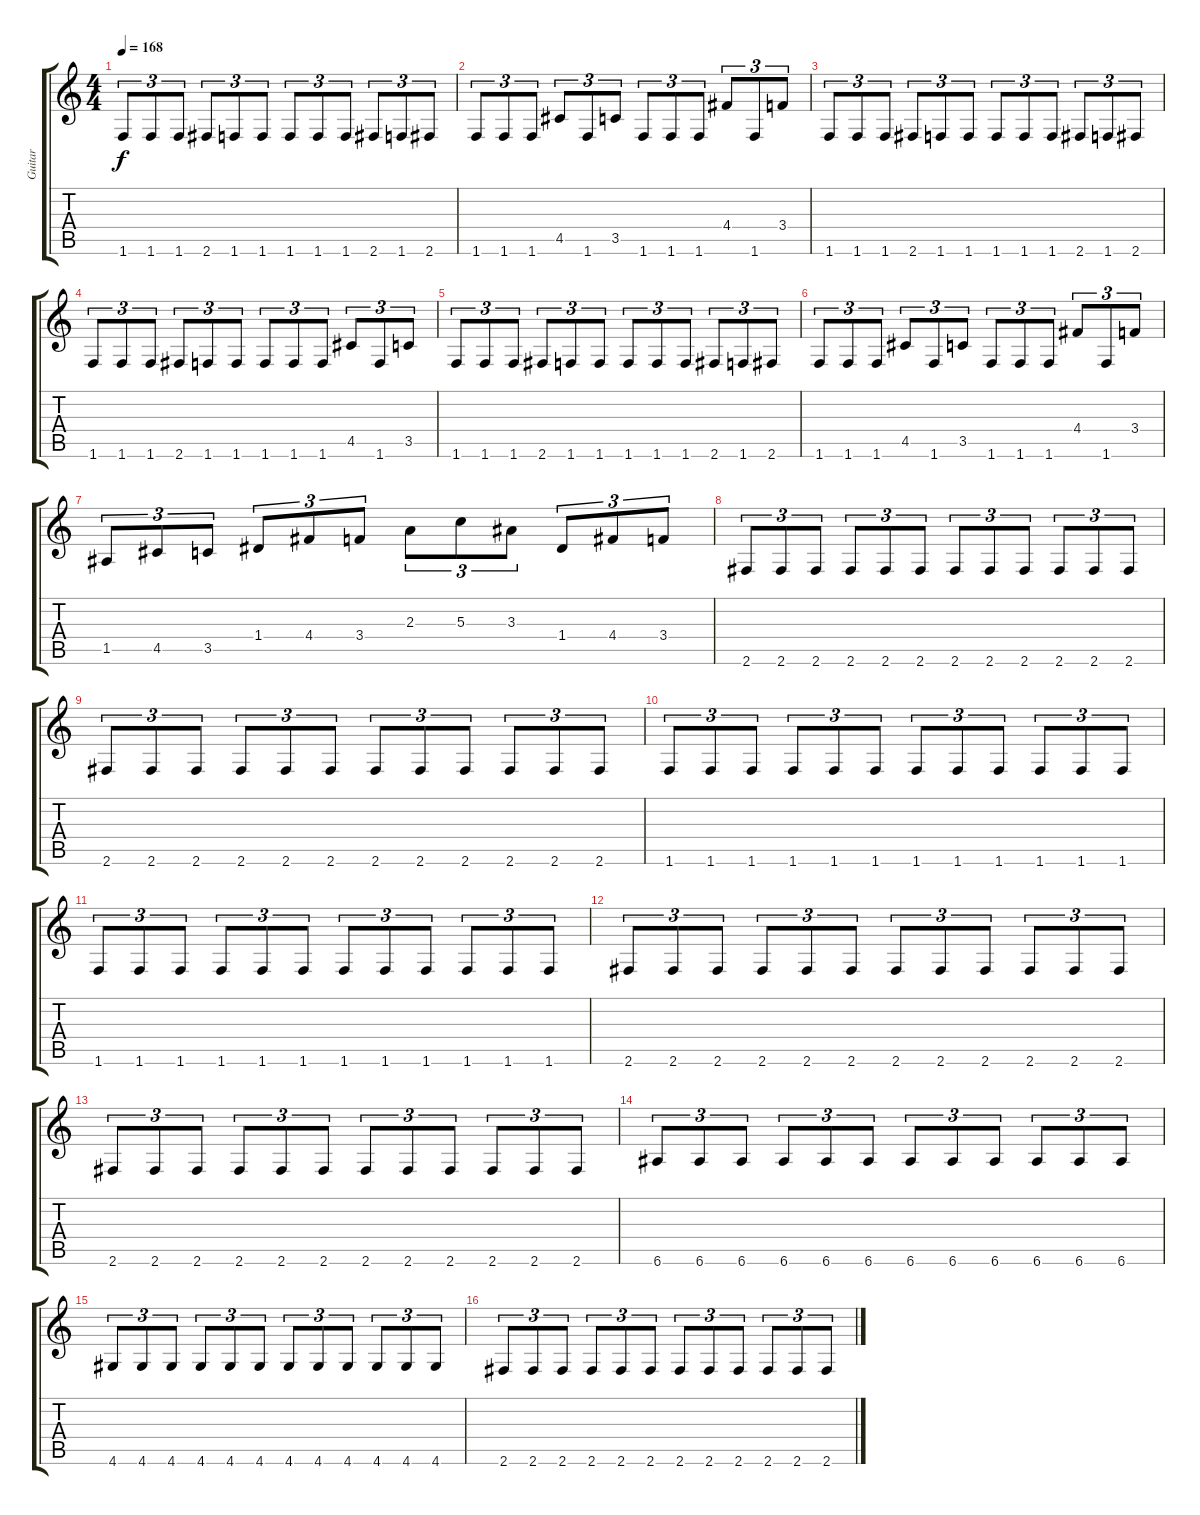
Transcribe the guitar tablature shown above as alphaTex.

\track ("Guitar" "Guitar") {instrument distortionguitar}
\staff {score tabs}
\tuning (E4 B3 G3 D3 A2 E2) {hide}
\ts (4 4)
\tempo 168
\clef g2
\ks c
1.6.8{tu (3 2) dy f} 1.6.8{tu (3 2)} 1.6.8{tu (3 2)} 2.6.8{tu (3 2)} 1.6.8{tu (3 2)} 1.6.8{tu (3 2)} 1.6.8{tu (3 2)} 1.6.8{tu (3 2)} 1.6.8{tu (3 2)} 2.6.8{tu (3 2)} 1.6.8{tu (3 2)} 2.6.8{tu (3 2)} |
1.6.8{tu (3 2)} 1.6.8{tu (3 2)} 1.6.8{tu (3 2)} 4.5.8{tu (3 2)} 1.6.8{tu (3 2)} 3.5.8{tu (3 2)} 1.6.8{tu (3 2)} 1.6.8{tu (3 2)} 1.6.8{tu (3 2)} 4.4.8{tu (3 2)} 1.6.8{tu (3 2)} 3.4.8{tu (3 2)} |
1.6.8{tu (3 2)} 1.6.8{tu (3 2)} 1.6.8{tu (3 2)} 2.6.8{tu (3 2)} 1.6.8{tu (3 2)} 1.6.8{tu (3 2)} 1.6.8{tu (3 2)} 1.6.8{tu (3 2)} 1.6.8{tu (3 2)} 2.6.8{tu (3 2)} 1.6.8{tu (3 2)} 2.6.8{tu (3 2)} |
1.6.8{tu (3 2)} 1.6.8{tu (3 2)} 1.6.8{tu (3 2)} 2.6.8{tu (3 2)} 1.6.8{tu (3 2)} 1.6.8{tu (3 2)} 1.6.8{tu (3 2)} 1.6.8{tu (3 2)} 1.6.8{tu (3 2)} 4.5.8{tu (3 2)} 1.6.8{tu (3 2)} 3.5.8{tu (3 2)} |
1.6.8{tu (3 2)} 1.6.8{tu (3 2)} 1.6.8{tu (3 2)} 2.6.8{tu (3 2)} 1.6.8{tu (3 2)} 1.6.8{tu (3 2)} 1.6.8{tu (3 2)} 1.6.8{tu (3 2)} 1.6.8{tu (3 2)} 2.6.8{tu (3 2)} 1.6.8{tu (3 2)} 2.6.8{tu (3 2)} |
1.6.8{tu (3 2)} 1.6.8{tu (3 2)} 1.6.8{tu (3 2)} 4.5.8{tu (3 2)} 1.6.8{tu (3 2)} 3.5.8{tu (3 2)} 1.6.8{tu (3 2)} 1.6.8{tu (3 2)} 1.6.8{tu (3 2)} 4.4.8{tu (3 2)} 1.6.8{tu (3 2)} 3.4.8{tu (3 2)} |
1.5.8{tu (3 2)} 4.5.8{tu (3 2)} 3.5.8{tu (3 2)} 1.4.8{tu (3 2)} 4.4.8{tu (3 2)} 3.4.8{tu (3 2)} 2.3.8{tu (3 2)} 5.3.8{tu (3 2)} 3.3.8{tu (3 2)} 1.4.8{tu (3 2)} 4.4.8{tu (3 2)} 3.4.8{tu (3 2)} |
2.6.8{tu (3 2)} 2.6.8{tu (3 2)} 2.6.8{tu (3 2)} 2.6.8{tu (3 2)} 2.6.8{tu (3 2)} 2.6.8{tu (3 2)} 2.6.8{tu (3 2)} 2.6.8{tu (3 2)} 2.6.8{tu (3 2)} 2.6.8{tu (3 2)} 2.6.8{tu (3 2)} 2.6.8{tu (3 2)} |
2.6.8{tu (3 2)} 2.6.8{tu (3 2)} 2.6.8{tu (3 2)} 2.6.8{tu (3 2)} 2.6.8{tu (3 2)} 2.6.8{tu (3 2)} 2.6.8{tu (3 2)} 2.6.8{tu (3 2)} 2.6.8{tu (3 2)} 2.6.8{tu (3 2)} 2.6.8{tu (3 2)} 2.6.8{tu (3 2)} |
1.6.8{tu (3 2)} 1.6.8{tu (3 2)} 1.6.8{tu (3 2)} 1.6.8{tu (3 2)} 1.6.8{tu (3 2)} 1.6.8{tu (3 2)} 1.6.8{tu (3 2)} 1.6.8{tu (3 2)} 1.6.8{tu (3 2)} 1.6.8{tu (3 2)} 1.6.8{tu (3 2)} 1.6.8{tu (3 2)} |
1.6.8{tu (3 2)} 1.6.8{tu (3 2)} 1.6.8{tu (3 2)} 1.6.8{tu (3 2)} 1.6.8{tu (3 2)} 1.6.8{tu (3 2)} 1.6.8{tu (3 2)} 1.6.8{tu (3 2)} 1.6.8{tu (3 2)} 1.6.8{tu (3 2)} 1.6.8{tu (3 2)} 1.6.8{tu (3 2)} |
2.6.8{tu (3 2)} 2.6.8{tu (3 2)} 2.6.8{tu (3 2)} 2.6.8{tu (3 2)} 2.6.8{tu (3 2)} 2.6.8{tu (3 2)} 2.6.8{tu (3 2)} 2.6.8{tu (3 2)} 2.6.8{tu (3 2)} 2.6.8{tu (3 2)} 2.6.8{tu (3 2)} 2.6.8{tu (3 2)} |
2.6.8{tu (3 2)} 2.6.8{tu (3 2)} 2.6.8{tu (3 2)} 2.6.8{tu (3 2)} 2.6.8{tu (3 2)} 2.6.8{tu (3 2)} 2.6.8{tu (3 2)} 2.6.8{tu (3 2)} 2.6.8{tu (3 2)} 2.6.8{tu (3 2)} 2.6.8{tu (3 2)} 2.6.8{tu (3 2)} |
6.6.8{tu (3 2)} 6.6.8{tu (3 2)} 6.6.8{tu (3 2)} 6.6.8{tu (3 2)} 6.6.8{tu (3 2)} 6.6.8{tu (3 2)} 6.6.8{tu (3 2)} 6.6.8{tu (3 2)} 6.6.8{tu (3 2)} 6.6.8{tu (3 2)} 6.6.8{tu (3 2)} 6.6.8{tu (3 2)} |
4.6.8{tu (3 2)} 4.6.8{tu (3 2)} 4.6.8{tu (3 2)} 4.6.8{tu (3 2)} 4.6.8{tu (3 2)} 4.6.8{tu (3 2)} 4.6.8{tu (3 2)} 4.6.8{tu (3 2)} 4.6.8{tu (3 2)} 4.6.8{tu (3 2)} 4.6.8{tu (3 2)} 4.6.8{tu (3 2)} |
2.6.8{tu (3 2)} 2.6.8{tu (3 2)} 2.6.8{tu (3 2)} 2.6.8{tu (3 2)} 2.6.8{tu (3 2)} 2.6.8{tu (3 2)} 2.6.8{tu (3 2)} 2.6.8{tu (3 2)} 2.6.8{tu (3 2)} 2.6.8{tu (3 2)} 2.6.8{tu (3 2)} 2.6.8{tu (3 2)}
